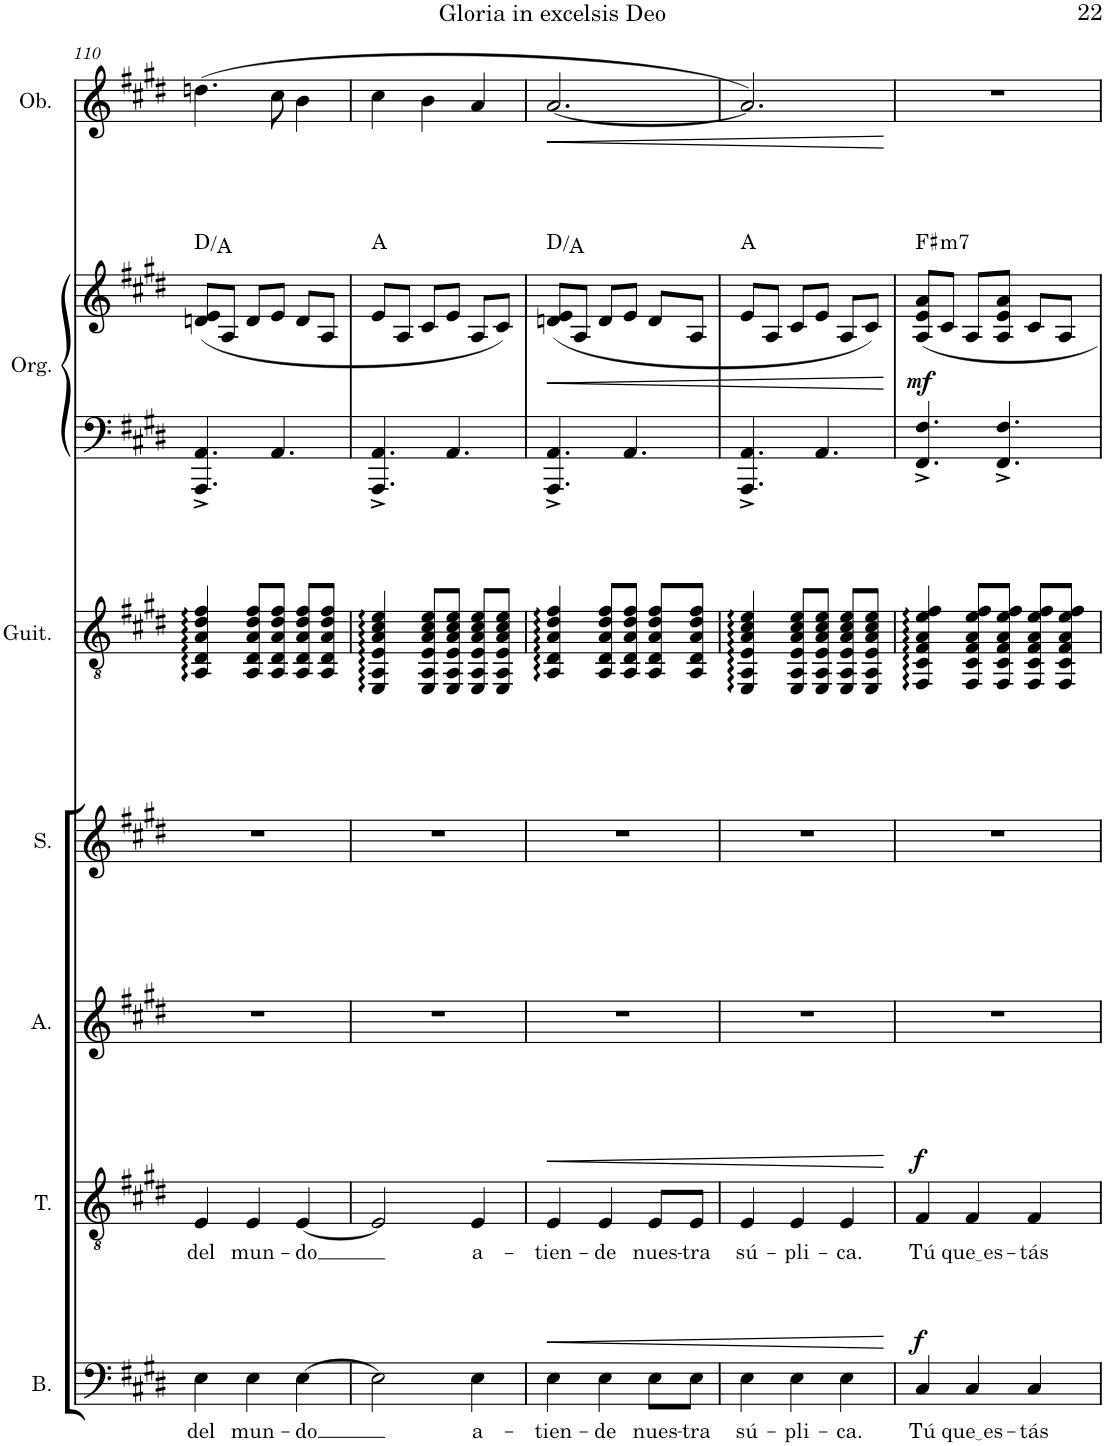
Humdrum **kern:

**kern	**text	**dynam	**kern	**text	**dynam	**kern	**kern	**kern	**kern	**kern	**dynam	**harte	**kern	**dynam
*part7	*part7	*part7	*part6	*part6	*part6	*part5	*part4	*part3	*part2	*part2	*part2	*part2	*part1	*part1
*staff8	*staff8	*staff8	*staff7	*staff7	*staff7	*staff6	*staff5	*staff4	*staff3	*staff2	*staff2/3	*	*staff1	*staff1
*I"Bajo	*	*	*I"Tenor	*	*	*I"Alto	*I"Soprano	*I"Guitarra acústica	*I"Órgano	*	*	*	*I"Oboe	*
*I'B.	*	*	*I'T.	*	*	*I'A.	*I'S.	*I'Guit.	*	*	*	*	*I'Ob.	*
!!LO:PB:g=z
*clefF4	*	*	*clefGv2	*	*	*clefG2	*clefG2	*clefGv2	*clefF4	*clefG2	*	*	*clefG2	*
*k[f#c#g#d#]	*	*	*k[f#c#g#d#]	*	*	*k[f#c#g#d#]	*k[f#c#g#d#]	*k[f#c#g#d#]	*k[f#c#g#d#]	*k[f#c#g#d#]	*	*	*k[f#c#g#d#]	*
*M3/4	*	*	*M3/4	*	*	*M3/4	*M3/4	*M3/4	*M3/4	*M3/4	*	*	*M3/4	*
=110	=110	=110	=110	=110	=110	=110	=110	=110	=110	=110	=110	=110	=110	=110
!	!LO:LY:b	!	!	!LO:LY:b	!	!	!	!	!	!	!	!	!	!
4E\	del	.	4E/	del	.	2.r	2.r	4AA/ 4D#/ 4A/ 4d#/ 4f#/	4.AAA/^ 4.AA/^	(8dn/ 8e/L	.	D:maj/5	(4.ddn\	.
.	.	.	.	.	.	.	.	.	.	8A/J	.	.	.	.
!	!LO:LY:b	!	!	!LO:LY:b	!	!	!	!	!	!	!	!	!	!
4E\	mun-	.	4E/	mun-	.	.	.	8AA/ 8D#/ 8A/ 8d#/ 8f#/L	.	8d/L	.	.	.	.
.	.	.	.	.	.	.	.	8AA/ 8D#/ 8A/ 8d#/ 8f#/J	4.AA/	8e/J	.	.	8cc#\	.
!	!LO:LY:b	!	!	!LO:LY:b	!	!	!	!	!	!	!	!	!	!
[4E\	-do	.	[4E/	-do	.	.	.	8AA/ 8D#/ 8A/ 8d#/ 8f#/L	.	8d/L	.	.	4b\	.
.	.	.	.	.	.	.	.	8AA/ 8D#/ 8A/ 8d#/ 8f#/J	.	8A/J	.	.	.	.
=111	=111	=111	=111	=111	=111	=111	=111	=111	=111	=111	=111	=111	=111	=111
2E\]	.	.	2E/]	.	.	2.r	2.r	4EE/ 4AA/ 4E/ 4A/ 4c#/ 4e/	4.AAA/^ 4.AA/^	8e/L	.	A:maj	4cc#\	.
.	.	.	.	.	.	.	.	.	.	8A/J	.	.	.	.
.	.	.	.	.	.	.	.	8EE/ 8AA/ 8E/ 8A/ 8c#/ 8e/L	.	8c#/L	.	.	4b\	.
.	.	.	.	.	.	.	.	8EE/ 8AA/ 8E/ 8A/ 8c#/ 8e/J	4.AA/	8e/J	.	.	.	.
!	!LO:LY:b	!	!	!LO:LY:b	!	!	!	!	!	!	!	!	!	!
4E\	-a-	.	4E/	-a-	.	.	.	8EE/ 8AA/ 8E/ 8A/ 8c#/ 8e/L	.	8A/L	.	.	4a/	.
.	.	.	.	.	.	.	.	8EE/ 8AA/ 8E/ 8A/ 8c#/ 8e/J	.	8c#/J)	.	.	.	.
=112	=112	=112	=112	=112	=112	=112	=112	=112	=112	=112	=112	=112	=112	=112
!	!LO:LY:b	!LO:HP:b	!	!LO:LY:b	!LO:HP:b	!	!	!	!	!	!LO:HP:b	!	!	!LO:HP:b
4E\	-tien-	<	4E/	-tien-	<	2.r	2.r	4AA/ 4D#/ 4A/ 4d#/ 4f#/	4.AAA/^ 4.AA/^	(8dn/ 8e/L	<	D:maj/5	[2.a/	<
.	.	.	.	.	.	.	.	.	.	8A/J	.	.	.	.
!	!LO:LY:b	!	!	!LO:LY:b	!	!	!	!	!	!	!	!	!	!
4E\	-de	.	4E/	-de	.	.	.	8AA/ 8D#/ 8A/ 8d#/ 8f#/L	.	8d/L	.	.	.	.
.	.	.	.	.	.	.	.	8AA/ 8D#/ 8A/ 8d#/ 8f#/J	4.AA/	8e/J	.	.	.	.
!	!LO:LY:b	!	!	!LO:LY:b	!	!	!	!	!	!	!	!	!	!
8E\L	nues-	.	8E/L	nues-	.	.	.	8AA/ 8D#/ 8A/ 8d#/ 8f#/L	.	8d/L	.	.	.	.
!	!LO:LY:b	!	!	!LO:LY:b	!	!	!	!	!	!	!	!	!	!
8E\J	-tra	.	8E/J	-tra	.	.	.	8AA/ 8D#/ 8A/ 8d#/ 8f#/J	.	8A/J	.	.	.	.
=113	=113	=113	=113	=113	=113	=113	=113	=113	=113	=113	=113	=113	=113	=113
!	!LO:LY:b	!	!	!LO:LY:b	!	!	!	!	!	!	!	!	!	!
4E\	sú-	.	4E/	sú-	.	2.r	2.r	4EE/ 4AA/ 4E/ 4A/ 4c#/ 4e/	4.AAA/^ 4.AA/^	8e/L	.	A:maj	2.a/])	.
.	.	.	.	.	.	.	.	.	.	8A/J	.	.	.	.
!	!LO:LY:b	!	!	!LO:LY:b	!	!	!	!	!	!	!	!	!	!
4E\	-pli-	.	4E/	-pli-	.	.	.	8EE/ 8AA/ 8E/ 8A/ 8c#/ 8e/L	.	8c#/L	.	.	.	.
.	.	.	.	.	.	.	.	8EE/ 8AA/ 8E/ 8A/ 8c#/ 8e/J	4.AA/	8e/J	.	.	.	.
!	!LO:LY:b	!	!	!LO:LY:b	!	!	!	!	!	!	!	!	!	!
4E\	-ca.	.	4E/	-ca.	.	.	.	8EE/ 8AA/ 8E/ 8A/ 8c#/ 8e/L	.	8A/L	.	.	.	.
.	.	.	.	.	.	.	.	8EE/ 8AA/ 8E/ 8A/ 8c#/ 8e/J	.	8c#/J)	.	.	.	.
.	.	[	.	.	[	.	.	.	.	.	[	.	.	[
=114	=114	=114	=114	=114	=114	=114	=114	=114	=114	=114	=114	=114	=114	=114
!	!LO:LY:b	!LO:DY:a	!	!LO:LY:b	!LO:DY:a	!	!	!	!	!	!LO:DY:b	!LO:H:kt=m7	!	!
4C#/	Tú	f	4F#/	Tú	f	2.r	2.r	4FF#/ 4C#/ 4F#/ 4A/ 4e/ 4f#/	4.FF#/^ 4.F#/^	8A/ 8e/ 8a/L	mf	F#:min7	2.r	.
.	.	.	.	.	.	.	.	.	.	8c#/J	.	.	.	.
!	!LO:LY:b	!	!	!LO:LY:b	!	!	!	!	!	!	!	!	!	!
4C#/	que es	.	4F#/	que es	.	.	.	8FF#/ 8C#/ 8F#/ 8A/ 8e/ 8f#/L	.	8A/L	.	.	.	.
.	.	.	.	.	.	.	.	8FF#/ 8C#/ 8F#/ 8A/ 8e/ 8f#/J	4.FF#/^ 4.F#/^	8A/ 8e/ 8a/J	.	.	.	.
!	!LO:LY:b	!	!	!LO:LY:b	!	!	!	!	!	!	!	!	!	!
4C#/	-tás	.	4F#/	-tás	.	.	.	8FF#/ 8C#/ 8F#/ 8A/ 8e/ 8f#/L	.	8c#/L	.	.	.	.
.	.	.	.	.	.	.	.	8FF#/ 8C#/ 8F#/ 8A/ 8e/ 8f#/J	.	8A/J	.	.	.	.
=	=	=	=	=	=	=	=	=	=	=	=	=	=	=
*-	*-	*-	*-	*-	*-	*-	*-	*-	*-	*-	*-	*-	*-	*-
